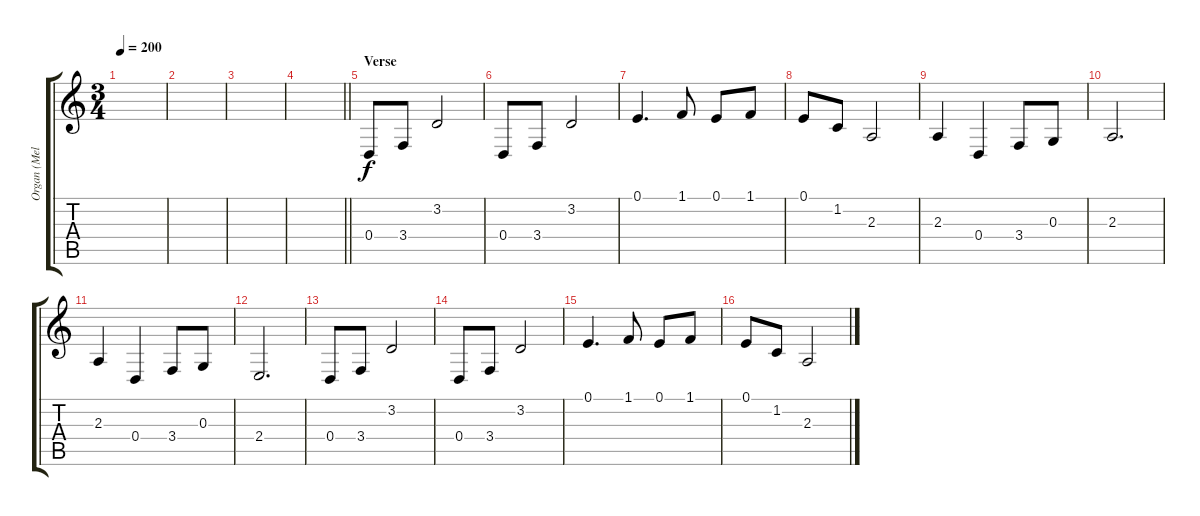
\track ("Organ (Melody 2)" "Organ (Mel") {instrument churchorgan}
\staff {score tabs}
\tuning (E4 B3 G3 D3 A2 E2) {hide}
\ts (3 4)
\tempo 200
\clef g2
\ks c
|
|
|
\barLineRight lightlight
|
\section ("" "Verse")
0.4.8 3.4.8 3.2.2 |
0.4.8 3.4.8 3.2.2 |
0.1.4{d} 1.1.8 0.1.8 1.1.8 |
0.1.8 1.2.8 2.3.2 |
2.3.4 0.4.4 3.4.8 0.3.8 |
2.3.2{d} |
2.3.4 0.4.4 3.4.8 0.3.8 |
2.4.2{d} |
0.4.8 3.4.8 3.2.2 |
0.4.8 3.4.8 3.2.2 |
0.1.4{d} 1.1.8 0.1.8 1.1.8 |
0.1.8 1.2.8 2.3.2
